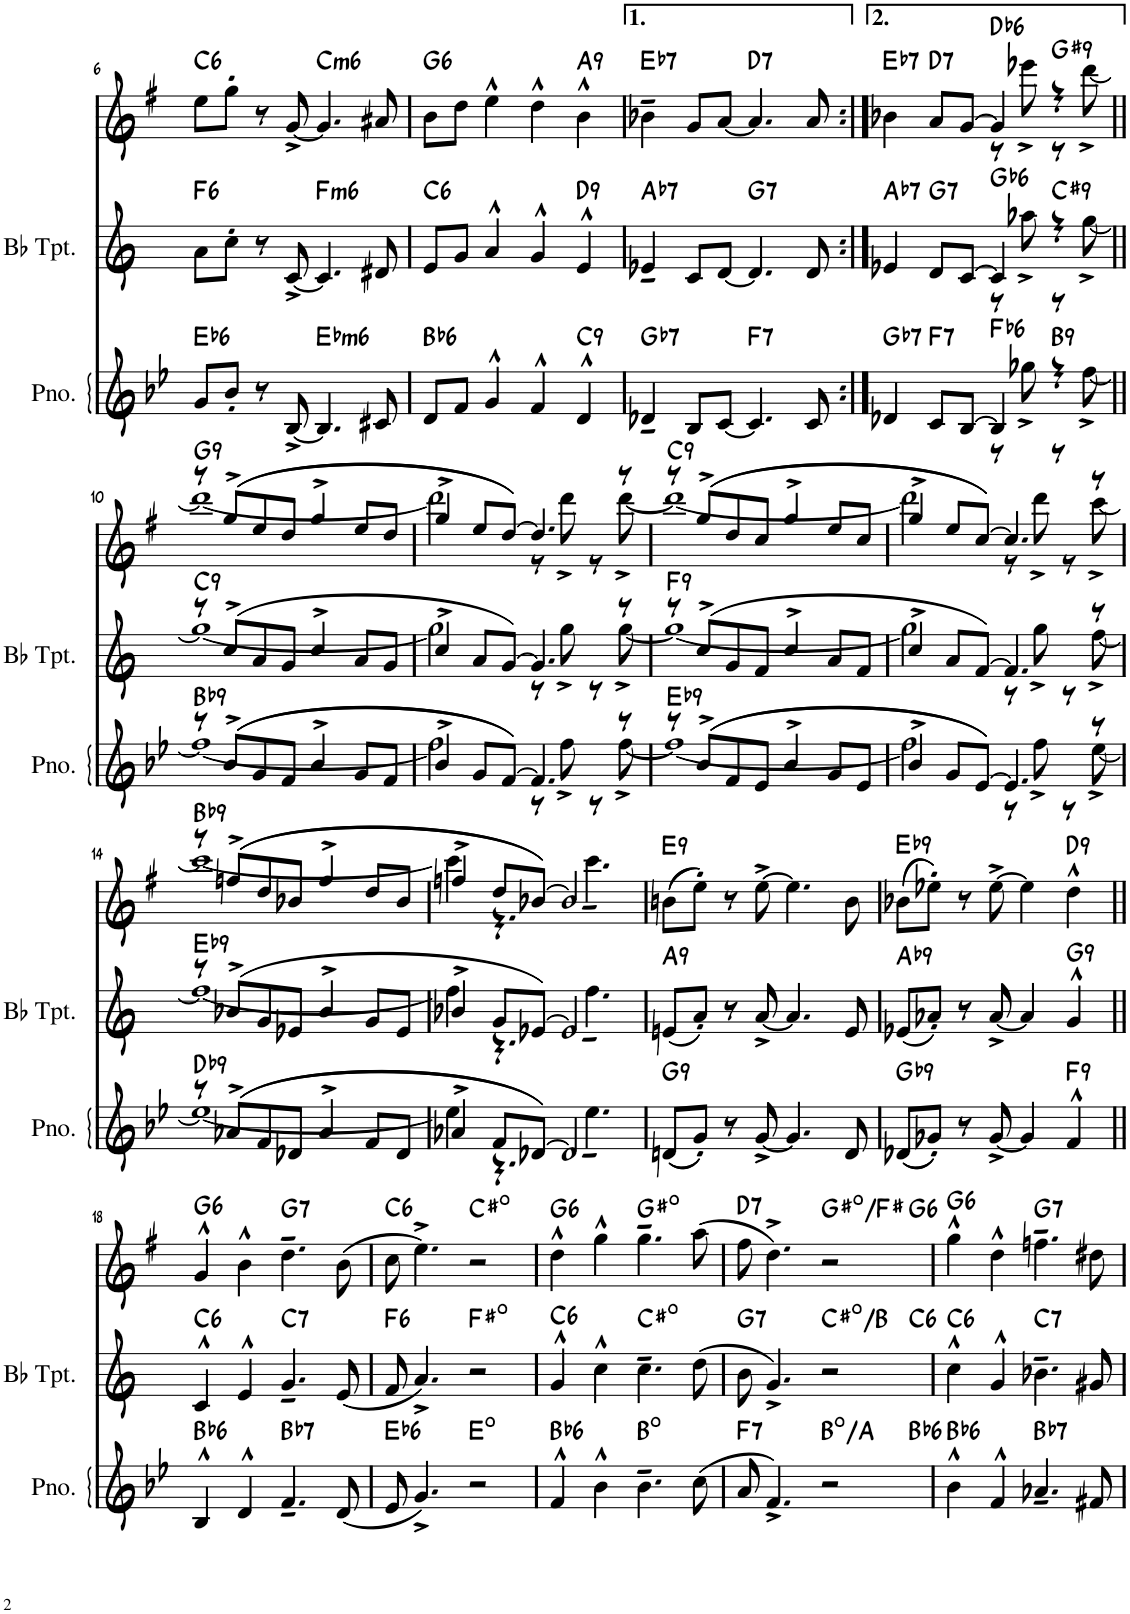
**kern	**harte	**kern	**harte	**kern	**harte
*part3	*part3	*part2	*part2	*part1	*part1
*staff3	*	*staff2	*	*staff1	*
*I"Piano	*	*I"Bb Trumpet	*	*I"Alto Sax	*
*I'Pno.	*	*I'Bb Tpt.	*	*I'Sax	*
!!LO:PB:g=z
*clefG2	*	*clefG2	*	*clefG2	*
*	*	*Trd1c2	*	*Trd5c9	*
*k[b-e-]	*	*k[]	*	*k[f#]	*
*M4/4	*	*M4/4	*	*M4/4	*
=6	=6	=6	=6	=6	=6
!	!LO:H:kt=6	!	!LO:H:kt=6	!	!LO:H:kt=6
8g/L	Eb:maj6	8a\L	F:maj6	8ee\L	C:maj6
8b-'/J	.	8cc'\J	.	8gg'\J	.
8r	.	8r	.	8r	.
[8B-^/	.	[8c^/	.	[8g^/	.
!	!LO:H:kt=m6	!	!LO:H:kt=m6	!	!LO:H:kt=m6
4.B-/]	Eb:min6	4.c/]	F:min6	4.g/]	C:min6
8c#X/	.	8d#X/	.	8a#X/	.
=7	=7	=7	=7	=7	=7
!	!LO:H:kt=6	!	!LO:H:kt=6	!	!LO:H:kt=6
8d/L	Bb:maj6	8e/L	C:maj6	8b\L	G:maj6
8f/J	.	8g/J	.	8dd\J	.
4g^^/	.	4a^^/	.	4ee^^\	.
4f^^/	.	4g^^/	.	4dd^^\	.
!	!LO:H:kt=9	!	!LO:H:kt=9	!	!LO:H:kt=9
4d^^/	C:9	4e^^/	D:9	4b^^\	A:9
=8	=8	=8	=8	=8	=8
!	!LO:H:kt=7	!	!LO:H:kt=7	!	!LO:H:kt=7
4d-X~/	Gb:7	4e-X~/	Ab:7	4b-X~\	Eb:7
8B-/L	.	8c/L	.	8g/L	.
[8c/J	.	[8d/J	.	[8a/J	.
!	!LO:H:kt=7	!	!LO:H:kt=7	!	!LO:H:kt=7
4.c/]	F:7	4.d/]	G:7	4.a/]	D:7
8c/	.	8d/	.	8a/	.
=9:|!	=9:|!	=9:|!	=9:|!	=9:|!	=9:|!
*^	*	*^	*	*^	*
!	!	!LO:H:kt=7	!	!	!LO:H:kt=7	!	!	!LO:H:kt=7
4d-X/	2ryy	Gb:7	4e-X/	2ryy	Ab:7	4b-X\	2ryy	Eb:7
!	!	!LO:H:kt=7	!	!	!LO:H:kt=7	!	!	!LO:H:kt=7
8c/L	.	F:7	8d/L	.	G:7	8a/L	.	D:7
[8B-/J	.	.	[8c/J	.	.	[8g/J	.	.
!	!	!LO:H:kt=6	!	!	!LO:H:kt=6	!	!	!LO:H:kt=6
4B-/]	8r	Fb:maj6	4c/]	8r	Gb:maj6	4g/]	8r	Db:maj6
.	8gg-X^\	.	.	8aa-X^\	.	.	8eee-X^\	.
!	!	!LO:H:kt=9	!	!	!LO:H:kt=9	!	!	!LO:H:kt=9
4r	8r	B:9	4r	8r	C#:9	4r	8r	G#:9
.	[8ff^\	.	.	[8gg^\	.	.	[8ddd^\	.
!!LO:LB:g=z	!!
=10||	=10||	=10||	=10||	=10||	=10||	=10||	=10||	=10||
!	!	!LO:H:kt=9	!	!	!LO:H:kt=9	!	!	!LO:H:kt=9
8r	1ff_	Bb:9	8r	1gg_	C:9	8r	1ddd_	G:9
((8b-^/L	.	.	(8cc^/L	.	.	((8gg^/L	.	.
8g/	.	.	8a/	.	.	8ee/	.	.
8f/J	.	.	8g/J	.	.	8dd/J	.	.
4b-^/	.	.	4cc^/	.	.	4gg^/	.	.
8g/L	.	.	8a/L	.	.	8ee/L	.	.
8f/J	.	.	8g/J	.	.	8dd/J	.	.
=11	=11	=11	=11	=11	=11	=11	=11	=11
4b-^/	2ff\]	.	4cc^/	2gg\]	.	4gg^/	2ddd\]	.
8g/L	.	.	8a/L	.	.	8ee/L	.	.
[8f/J))	.	.	[8g/J)	.	.	[8dd/J))	.	.
4.f/]	8r	.	4.g/]	8r	.	4.dd/]	8r	.
.	8ff^\	.	.	8gg^\	.	.	8ddd^\	.
.	8r	.	.	8r	.	.	8r	.
8r	[8ff^\	.	8r	[8gg^\	.	8r	[8ddd^\	.
=12	=12	=12	=12	=12	=12	=12	=12	=12
!	!	!LO:H:kt=9	!	!	!LO:H:kt=9	!	!	!LO:H:kt=9
8r	1ff_	Eb:9	8r	1gg_	F:9	8r	1ddd_	C:9
((8b-^/L	.	.	(8cc^/L	.	.	((8gg^/L	.	.
8f/	.	.	8g/	.	.	8dd/	.	.
8e-/J	.	.	8f/J	.	.	8cc/J	.	.
4b-^/	.	.	4cc^/	.	.	4gg^/	.	.
8g/L	.	.	8a/L	.	.	8ee/L	.	.
8e-/J	.	.	8f/J	.	.	8cc/J	.	.
=13	=13	=13	=13	=13	=13	=13	=13	=13
4b-^/	2ff\]	.	4cc^/	2gg\]	.	4gg^/	2ddd\]	.
8g/L	.	.	8a/L	.	.	8ee/L	.	.
[8e-/J))	.	.	[8f/J)	.	.	[8cc/J))	.	.
4.e-/]	8r	.	4.f/]	8r	.	4.cc/]	8r	.
.	8ff^\	.	.	8gg^\	.	.	8ddd^\	.
.	8r	.	.	8r	.	.	8r	.
8r	[8ee-^\	.	8r	[8ff^\	.	8r	[8ccc^\	.
!!LO:LB:g=z	!!
=14	=14	=14	=14	=14	=14	=14	=14	=14
!	!	!LO:H:kt=9	!	!	!LO:H:kt=9	!	!	!LO:H:kt=9
8r	1ee-_	Db:9	8r	1ff_	Eb:9	8r	1ccc_	Bb:9
((8a-X^/L	.	.	(8b-X^/L	.	.	((8ffn^/L	.	.
8f/	.	.	8g/	.	.	8dd/	.	.
8d-X/J	.	.	8e-X/J	.	.	8b-X/J	.	.
4a-^/	.	.	4b-^/	.	.	4ff^/	.	.
8f/L	.	.	8g/L	.	.	8dd/L	.	.
8d-/J	.	.	8e-/J	.	.	8b-/J	.	.
=15	=15	=15	=15	=15	=15	=15	=15	=15
4a-X^/	4ee-\]	.	4b-X^/	4ff\]	.	4ffn^/	4ccc\]	.
8f/L	4.r	.	8g/L	4.r	.	8dd/L	4.r	.
[8d-X/J))	.	.	[8e-X/J)	.	.	[8b-X/J))	.	.
2d-/]	.	.	2e-/]	.	.	2b-/]	.	.
.	4.ee-~\	.	.	4.ff~\	.	.	4.ccc~\	.
=16	=16	=16	=16	=16	=16	=16	=16	=16
!	!	!LO:H:kt=9	!	!	!LO:H:kt=9	!	!	!LO:H:kt=9
*v	*v	*	*	*	*	*v	*v	*
*	*	*v	*v	*	*	*
((8dn/L	G:9	(8en/L	A:9	((8bn\L	E:9
8g'/J))	.	8a'/J)	.	8ee'\J))	.
8r	.	8r	.	8r	.
[8g^/	.	[8a^/	.	[8ee^\	.
4.g/]	.	4.a/]	.	4.ee\]	.
8d/	.	8e/	.	8b\	.
=17	=17	=17	=17	=17	=17
!	!LO:H:kt=9	!	!LO:H:kt=9	!	!LO:H:kt=9
((8d-X/L	Gb:9	(8e-X/L	Ab:9	((8b-X\L	Eb:9
8g-X'/J))	.	8a-X'/J)	.	8ee-X'\J))	.
8r	.	8r	.	8r	.
[8g-^/	.	[8a-^/	.	[8ee-^\	.
4g-/]	.	4a-/]	.	4ee-\]	.
!	!LO:H:kt=9	!	!LO:H:kt=9	!	!LO:H:kt=9
4f^^/	F:9	4g^^/	G:9	4dd^^\	D:9
!!LO:LB:g=z
=18||	=18||	=18||	=18||	=18||	=18||
!	!LO:H:kt=6	!	!LO:H:kt=6	!	!LO:H:kt=6
4B-^^/	Bb:maj6	4c^^/	C:maj6	4g^^/	G:maj6
4d^^/	.	4e^^/	.	4b^^\	.
!	!LO:H:kt=7	!	!LO:H:kt=7	!	!LO:H:kt=7
4.f~/	Bb:7	4.g~/	C:7	4.dd~\	G:7
(8d/	.	(8e/	.	(8b\	.
=19	=19	=19	=19	=19	=19
!	!LO:H:kt=6	!	!LO:H:kt=6	!	!LO:H:kt=6
8e-/	Eb:maj6	8f/	F:maj6	8cc\	C:maj6
4.g^/)	.	4.a^/)	.	4.ee^\)	.
2r	E:dim	2r	F#:dim	2r	C#:dim
=20	=20	=20	=20	=20	=20
!	!LO:H:kt=6	!	!LO:H:kt=6	!	!LO:H:kt=6
4f^^/	Bb:maj6	4g^^/	C:maj6	4dd^^\	G:maj6
4b-^^\	.	4cc^^\	.	4gg^^\	.
4.b-~\	B:dim	4.cc~\	C#:dim	4.gg~\	G#:dim
(8cc\	.	(8dd\	.	(8aa\	.
=21	=21	=21	=21	=21	=21
!	!LO:H:kt=7	!	!LO:H:kt=7	!	!LO:H:kt=7
*^	*	*^	*	*^	*
8a/	2..ryy	F:7	8b\	2..ryy	G:7	8ff#\	2..ryy	D:7
4.f^/)	.	.	4.g^/)	.	.	4.dd^\)	.	.
2r	.	B:dim/b7	2r	.	C#:dim/b7	2r	.	G#:dim/b7
!	!	!LO:H:kt=6	!	!	!LO:H:kt=6	!	!	!LO:H:kt=6
.	8ryy	Bb:maj6	.	8ryy	C:maj6	.	8ryy	G:maj6
=22	=22	=22	=22	=22	=22	=22	=22	=22
!	!	!LO:H:kt=6	!	!	!LO:H:kt=6	!	!	!LO:H:kt=6
*v	*v	*	*	*	*	*v	*v	*
*	*	*v	*v	*	*	*
4b-^^\	Bb:maj6	4cc^^\	C:maj6	4gg^^\	G:maj6
4f^^/	.	4g^^/	.	4dd^^\	.
!	!LO:H:kt=7	!	!LO:H:kt=7	!	!LO:H:kt=7
4.a-X~/	Bb:7	4.b-X~\	C:7	4.ffn~\	G:7
8f#X/	.	8g#X/	.	8dd#X\	.
=	=	=	=	=	=
*-	*-	*-	*-	*-	*-
